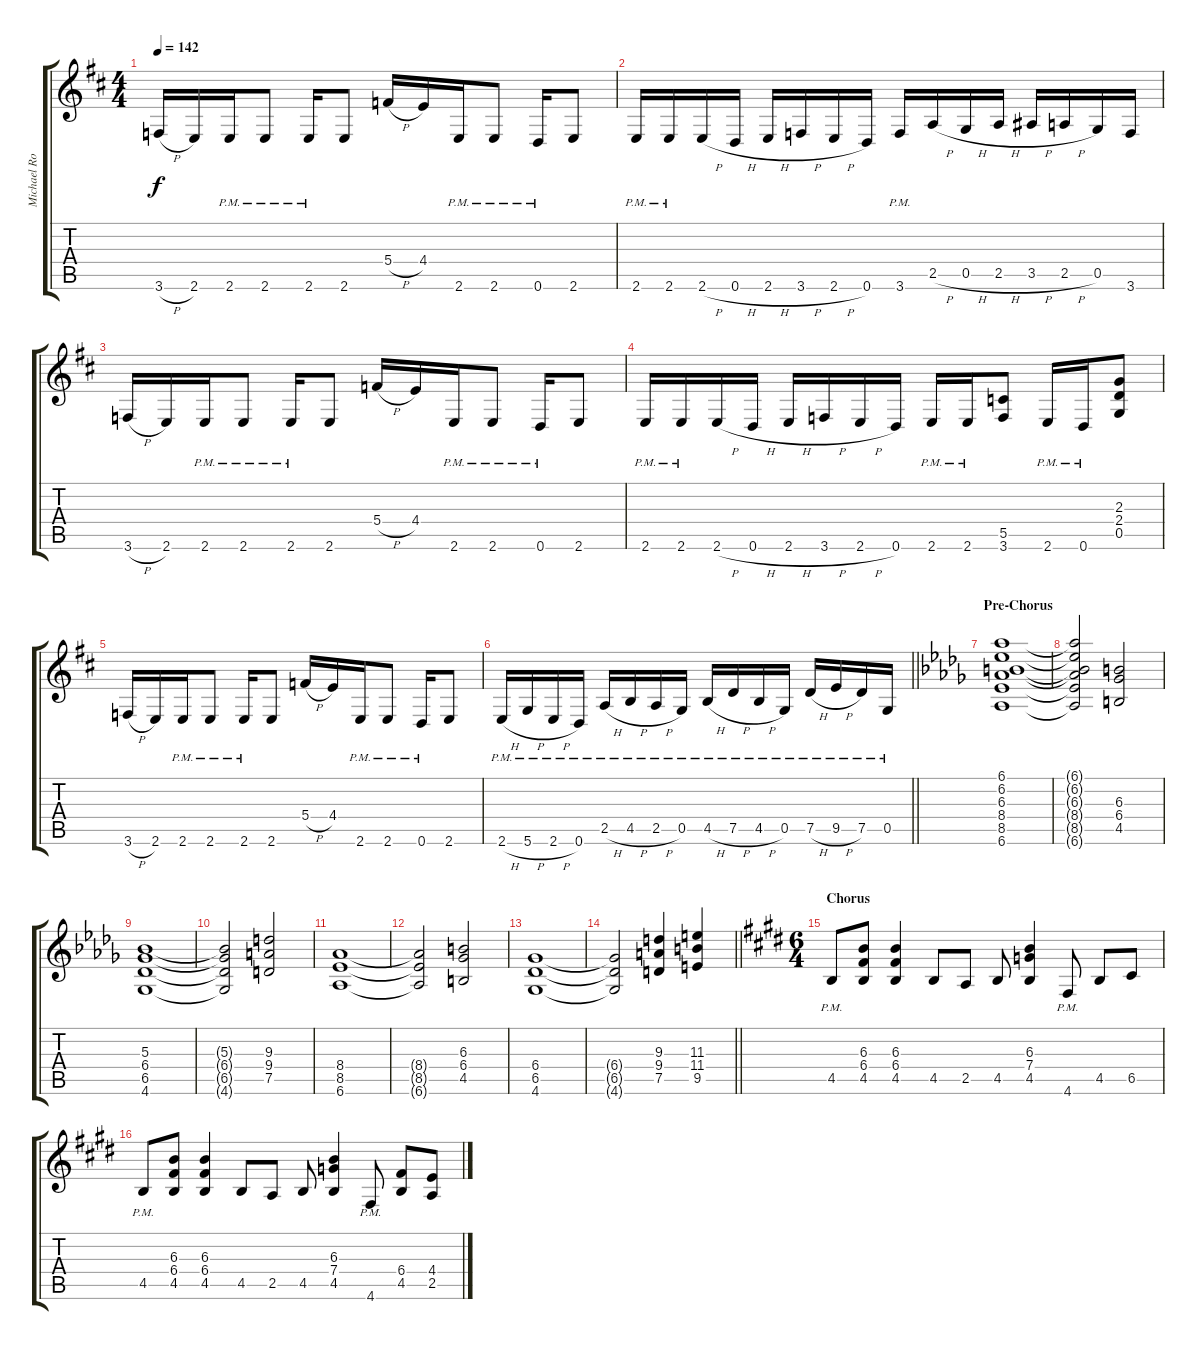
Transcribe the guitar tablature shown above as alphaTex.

\track ("Michael Romeo (guitar)" "Michael Ro") {instrument distortionguitar}
\staff {score tabs}
\tuning (D4 A3 F3 C3 G2 D2) {hide}
\ts (4 4)
\tempo 142
\clef g2
\ks bminor
3.6{h}.16{dy f} 2.6.16 2.6{pm}.16 2.6{pm}.8 2.6{pm}.16 2.6.8 5.4{h}.16 4.4.16 2.6{pm}.16 2.6{pm}.8 0.6{pm}.16 2.6.8 |
2.6{pm}.16 2.6{pm}.16 2.6{h}.16 0.6{h}.16 2.6{h}.16 3.6{h}.16 2.6{h}.16 0.6.16 3.6{pm}.16 2.5{h}.16 0.5{h}.16 2.5{h}.16 3.5{h}.16 2.5{h}.16 0.5.16 3.6.16 |
3.6{h}.16 2.6.16 2.6{pm}.16 2.6{pm}.8 2.6{pm}.16 2.6.8 5.4{h}.16 4.4.16 2.6{pm}.16 2.6{pm}.8 0.6{pm}.16 2.6.8 |
2.6{pm}.16 2.6{pm}.16 2.6{h}.16 0.6{h}.16 2.6{h}.16 3.6{h}.16 2.6{h}.16 0.6.16 2.6{pm}.16 2.6{pm}.16 (5.5 3.6).8 2.6{pm}.16 0.6{pm}.16 (2.3 2.4 0.5).8 |
3.6{h}.16 2.6.16 2.6{pm}.16 2.6{pm}.8 2.6{pm}.16 2.6.8 5.4{h}.16 4.4.16 2.6{pm}.16 2.6{pm}.8 0.6{pm}.16 2.6.8 |
\barLineRight lightlight
2.6{h pm}.16 5.6{h pm}.16 2.6{h pm}.16 0.6{pm}.16 2.5{h pm}.16 4.5{h pm}.16 2.5{h pm}.16 0.5{pm}.16 4.5{h pm}.16 7.5{h pm}.16 4.5{h pm}.16 0.5{pm}.16 7.5{h pm}.16 9.5{h pm}.16 7.5{pm}.16 0.5{pm}.16 |
\section ("" "Pre-Chorus")
\ks bbminor
(6.1 6.2 6.3 8.4 8.5 6.6).1 |
(6.1{t} 6.2{t} 6.3{t} 8.4{t} 8.5{t} 6.6{t}).2 (6.3 6.4 4.5).2 |
(5.3 6.4 6.5 4.6).1 |
(5.3{t} 6.4{t} 6.5{t} 4.6{t}).2 (9.3 9.4 7.5).2 |
(8.4 8.5 6.6).1 |
(8.4{t} 8.5{t} 6.6{t}).2 (6.3 6.4 4.5).2 |
(6.4 6.5 4.6).1 |
\barLineRight lightlight
(6.4{t} 6.5{t} 4.6{t}).2 (9.3 9.4 7.5).4 (11.3 11.4 9.5).4 |
\ts (6 4)
\section ("" "Chorus")
\ks c#minor
4.5{pm}.8 (6.3 6.4 4.5).8 (6.3 6.4 4.5).4 4.5.8 2.5.8 4.5.8 (6.3 7.4 4.5).4 4.6{pm}.8 4.5.8 6.5.8 |
4.5{pm}.8 (6.3 6.4 4.5).8 (6.3 6.4 4.5).4 4.5.8 2.5.8 4.5.8 (6.3 7.4 4.5).4 4.6{pm}.8 (6.4 4.5).8 (4.4 2.5).8
